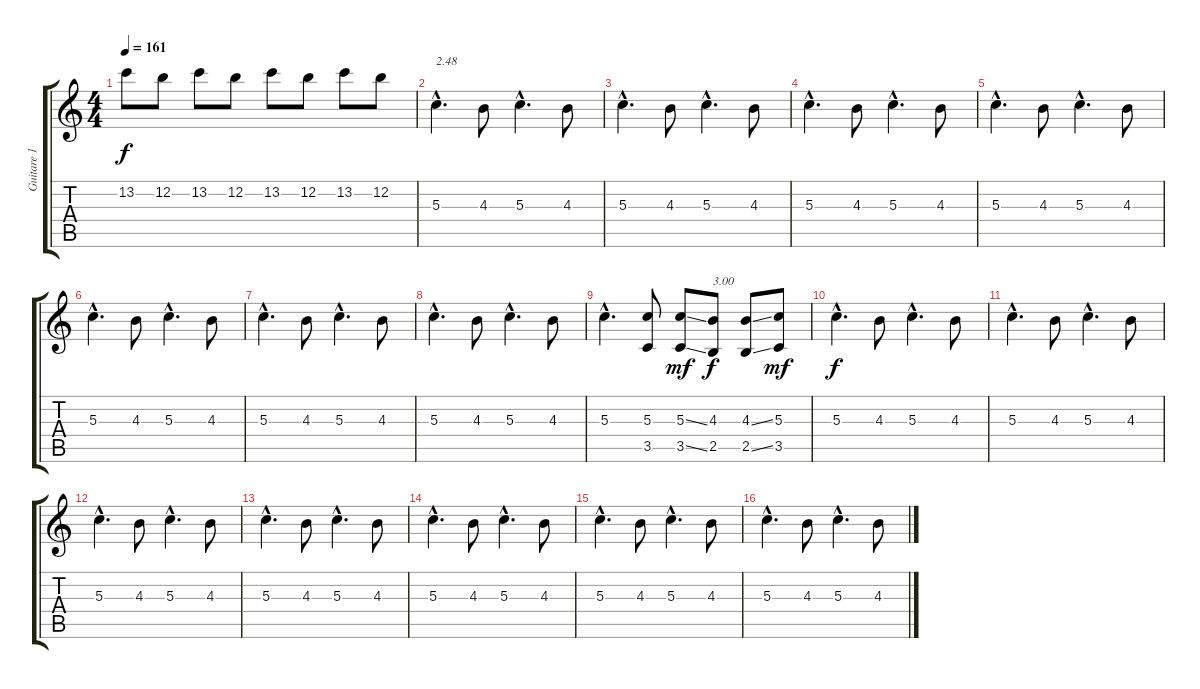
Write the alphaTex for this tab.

\track ("Guitare 1" "Guitare 1") {instrument overdrivenguitar}
\staff {score tabs}
\tuning (E4 B3 G3 D3 A2 E2) {hide}
\ts (4 4)
\tempo 161
\clef g2
\ks c
13.2.8{dy f} 12.2.8 13.2.8 12.2.8 13.2.8 12.2.8 13.2.8 12.2.8 |
5.3{hac}.4{d txt "2.48"} 4.3.8 5.3{hac}.4{d} 4.3.8 |
5.3{hac}.4{d} 4.3.8 5.3{hac}.4{d} 4.3.8 |
5.3{hac}.4{d} 4.3.8 5.3{hac}.4{d} 4.3.8 |
5.3{hac}.4{d} 4.3.8 5.3{hac}.4{d} 4.3.8 |
5.3{hac}.4{d} 4.3.8 5.3{hac}.4{d} 4.3.8 |
5.3{hac}.4{d} 4.3.8 5.3{hac}.4{d} 4.3.8 |
5.3{hac}.4{d} 4.3.8 5.3{hac}.4{d} 4.3.8 |
5.3{hac}.4{d} (5.3 3.5).8 (5.3{ss} 3.5{ss}).8{dy mf} (4.3 2.5).8{txt "3.00" dy f} (4.3{ss} 2.5{ss}).8 (5.3 3.5).8{dy mf} |
5.3{hac}.4{d dy f} 4.3.8 5.3{hac}.4{d} 4.3.8 |
5.3{hac}.4{d} 4.3.8 5.3{hac}.4{d} 4.3.8 |
5.3{hac}.4{d} 4.3.8 5.3{hac}.4{d} 4.3.8 |
5.3{hac}.4{d} 4.3.8 5.3{hac}.4{d} 4.3.8 |
5.3{hac}.4{d} 4.3.8 5.3{hac}.4{d} 4.3.8 |
5.3{hac}.4{d} 4.3.8 5.3{hac}.4{d} 4.3.8 |
5.3{hac}.4{d} 4.3.8 5.3{hac}.4{d} 4.3.8
